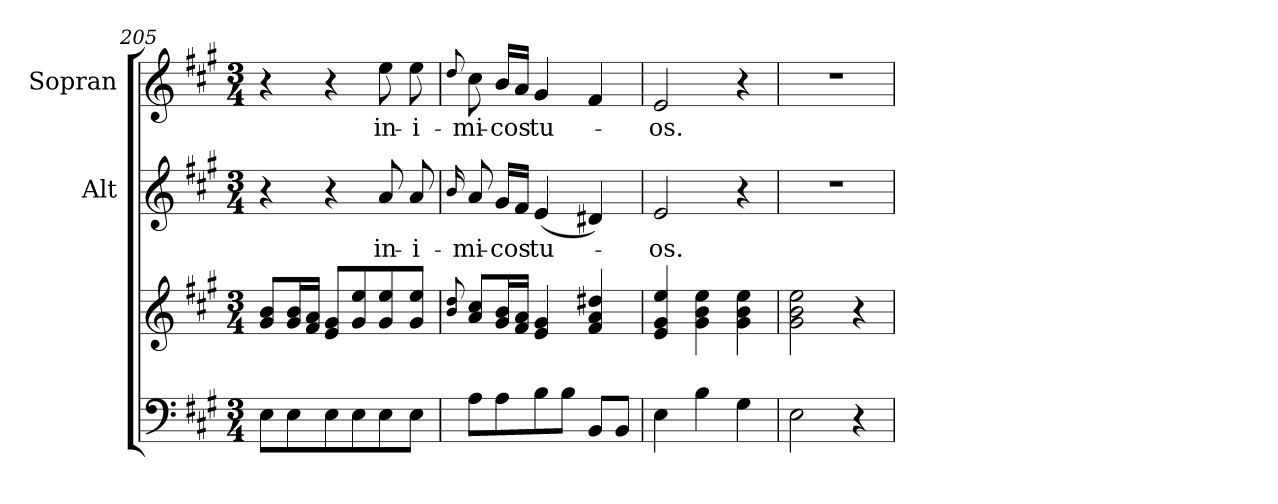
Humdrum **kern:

**kern	**kern	**kern	**text	**kern	**text
*part3	*part3	*part2	*part2	*part1	*part1
*staff4	*staff3	*staff2	*staff2	*staff1	*staff1
*	*	*I"Alt	*	*I"Sopran	*
*	*	*I'A.	*	*I'S.	*
*clefF4	*clefG2	*clefG2	*	*clefG2	*
*k[f#c#g#]	*k[f#c#g#]	*k[f#c#g#]	*	*k[f#c#g#]	*
*A:	*A:	*A:	*	*A:	*
*M3/4	*M3/4	*M3/4	*	*M3/4	*
=205	=205	=205	=205	=205	=205
8E\L	8g#/ 8b/L	4r	.	4r	.
8E\	16g#/ 16b/L	.	.	.	.
.	16f#/ 16a/JJ	.	.	.	.
8E\	8e/ 8g#/L	4r	.	4r	.
8E\	8g#/ 8ee/	.	.	.	.
!	!	!	!LO:LY:b	!	!LO:LY:b
8E\	8g#/ 8ee/	8a/	in-	8ee\	in-
!	!	!	!LO:LY:b	!	!LO:LY:b
8E\J	8g#/ 8ee/J	8a/	-i-	8ee\	-i-
=206	=206	=206	=206	=206	=206
.	8qqb/ 8qqdd/	16qqb/	.	8qqdd/	.
!	!	!	!LO:LY:b	!	!LO:LY:b
8A\L	8a/ 8cc#/L	8a/	-mi-	8cc#\	-mi-
!	!	!	!LO:LY:b	!	!LO:LY:b
8A\	16g#/ 16b/L	16g#/LL	-cos	16b/LL	-cos
.	16f#/ 16a/JJ	16f#/JJ	.	16a/JJ	.
!	!	!	!LO:LY:b	!	!LO:LY:b
8B\	4e/ 4g#/	(<4e/	tu-	4g#/	tu-
8B\J	.	.	.	.	.
8BB/L	4f#/ 4a/ 4dd#X/	4d#X/)	.	4f#/	.
8BB/J	.	.	.	.	.
=207	=207	=207	=207	=207	=207
!	!	!	!LO:LY:b	!	!LO:LY:b
4E\	4e/ 4g#/ 4ee/	2e/	-os.	2e/	-os.
4B\	4g#\ 4b\ 4ee\	.	.	.	.
4G#\	4g#\ 4b\ 4ee\	4r	.	4r	.
!!LO:PB:g=z
=208	=208	=208	=208	=208	=208
2E\	2g#\ 2b\ 2ee\	2.r	.	2.r	.
4r	4r	.	.	.	.
=	=	=	=	=	=
*-	*-	*-	*-	*-	*-
